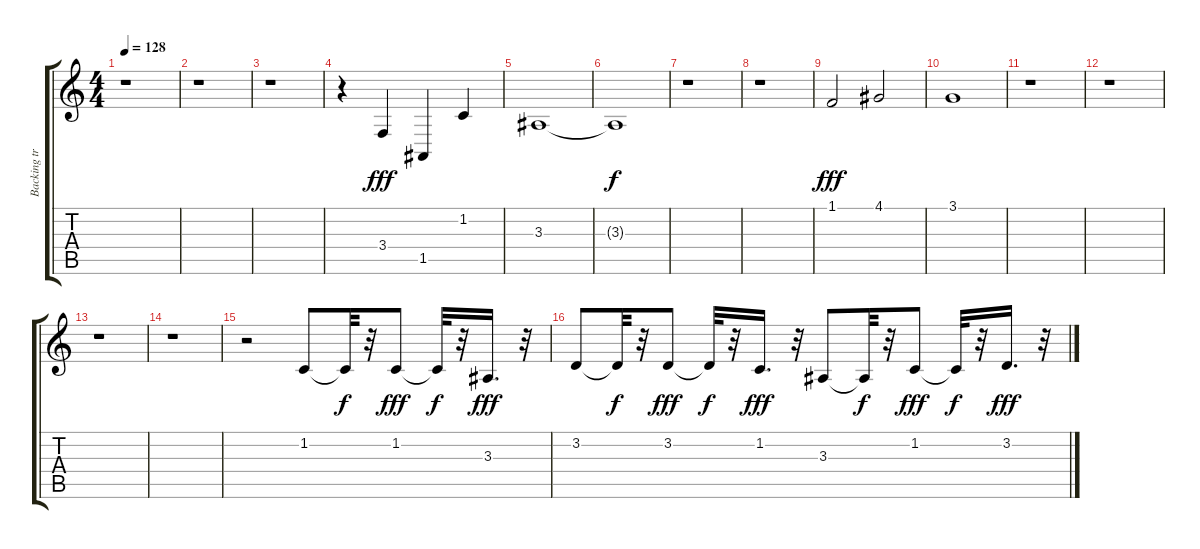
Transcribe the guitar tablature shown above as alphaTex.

\track ("Backing track 2" "Backing tr") {instrument stringensemble1}
\staff {score tabs}
\tuning (E4 B3 G3 D3 A2 E2) {hide}
\ts (4 4)
\tempo 128
\clef g2
\ks c
r.1{dy fff} |
r.1 |
r.1 |
r.4 3.4.4 1.5.4 1.2.4 |
3.3.1 |
3.3{t}.1{dy f} |
r.1 |
r.1 |
1.1.2{dy fff} 4.1.2 |
3.1.1 |
r.1 |
r.1 |
r.1 |
r.1 |
r.2 1.2.8 1.2{t}.32{dy f} r.32 1.2.8{dy fff} 1.2{t}.32{dy f} r.32 3.3.16{d dy fff} r.32 |
3.2.8 3.2{t}.32{dy f} r.32 3.2.8{dy fff} 3.2{t}.32{dy f} r.32 1.2.16{d dy fff} r.32 3.3.8 3.3{t}.32{dy f} r.32 1.2.8{dy fff} 1.2{t}.32{dy f} r.32 3.2.16{d dy fff} r.32
